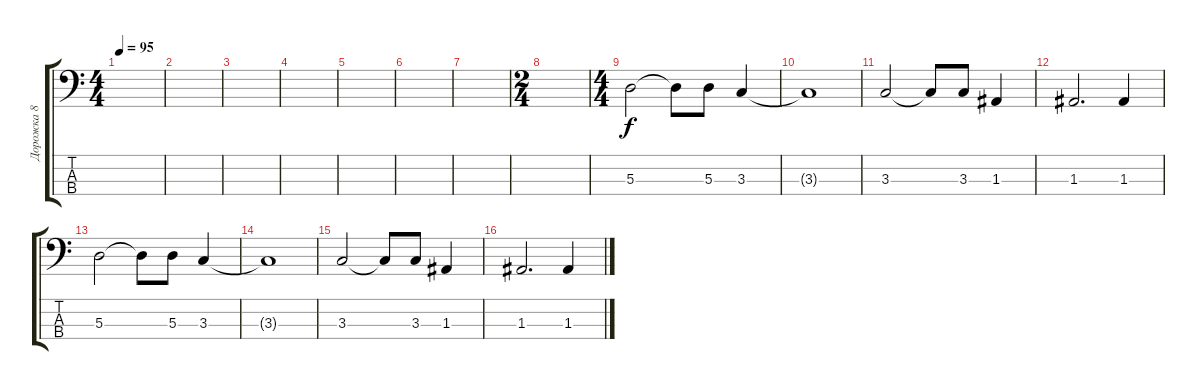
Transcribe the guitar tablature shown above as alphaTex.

\track ("Дорожка 8" "Дорожка 8") {instrument electricbassfinger}
\staff {score tabs}
\tuning (G2 D2 A1 E1) {hide}
\ts (4 4)
\tempo 95
\clef f4
\ks c
|
|
|
|
|
|
|
\ts (2 4)
|
\ts (4 4)
5.3.2 5.3{t}.8 5.3.8 3.3.4 |
3.3{t}.1 |
3.3.2 3.3{t}.8 3.3.8 1.3.4 |
1.3.2{d} 1.3.4 |
5.3.2 5.3{t}.8 5.3.8 3.3.4 |
3.3{t}.1 |
3.3.2 3.3{t}.8 3.3.8 1.3.4 |
1.3.2{d} 1.3.4
